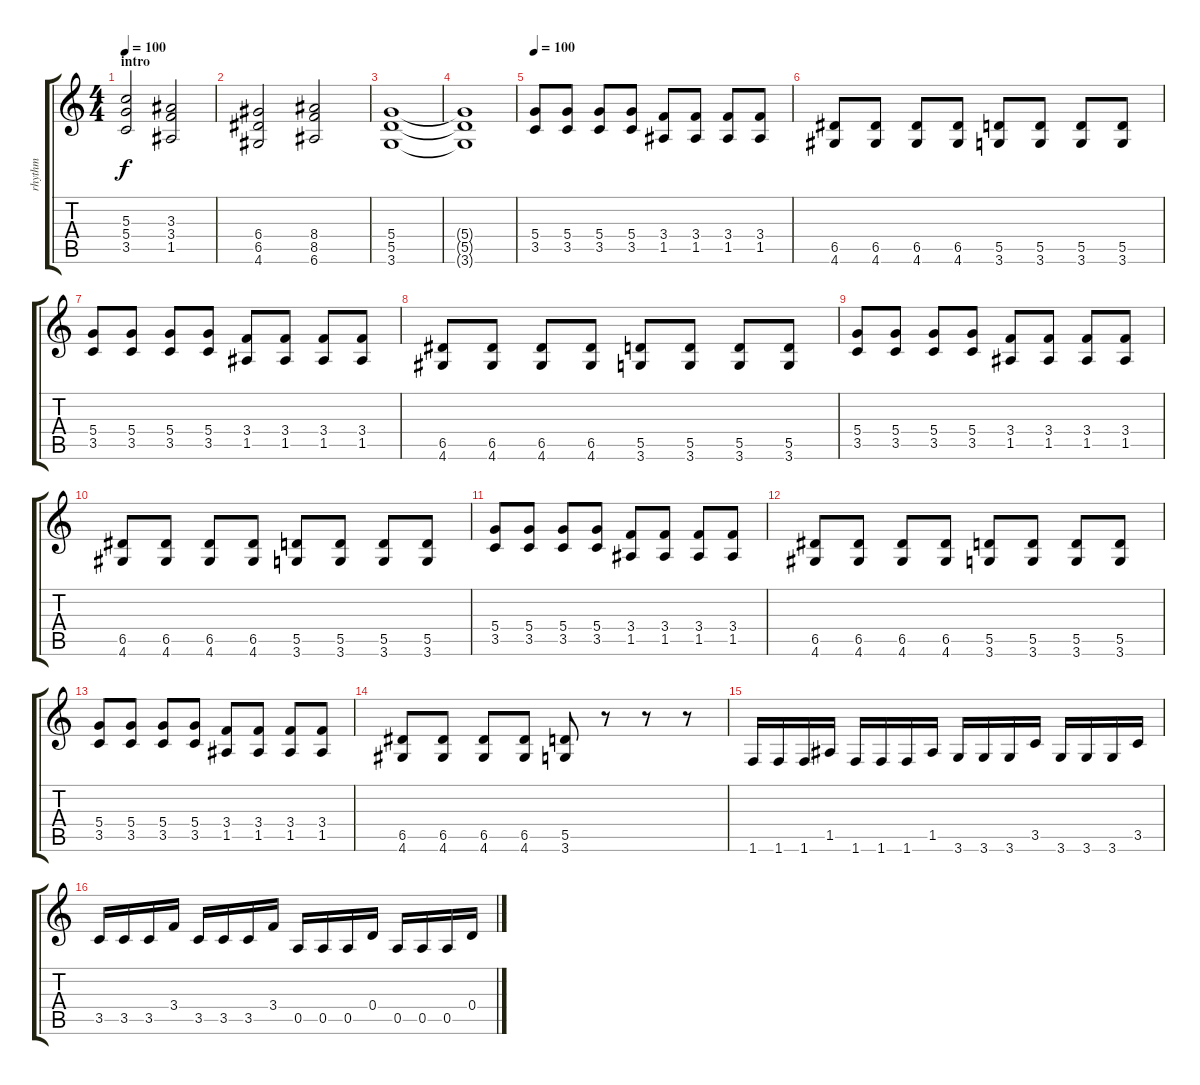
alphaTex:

\track ("rhythm" "rhythm") {instrument overdrivenguitar}
\staff {score tabs}
\tuning (E4 B3 G3 D3 A2 E2) {hide}
\ts (4 4)
\section ("" "intro")
\tempo 100
\tempo 120
\tempo 100
\clef g2
\ks c
(5.3 5.4 3.5).2{dy f instrument overdrivenguitar} (3.3 3.4 1.5).2 |
(6.4 6.5 4.6).2 (8.4 8.5 6.6).2 |
(5.4 5.5 3.6).1 |
(5.4{t} 5.5{t} 3.6{t}).1 |
\tempo 100
(5.4 3.5).8 (5.4 3.5).8 (5.4 3.5).8 (5.4 3.5).8 (3.4 1.5).8 (3.4 1.5).8 (3.4 1.5).8 (3.4 1.5).8 |
(6.5 4.6).8 (6.5 4.6).8 (6.5 4.6).8 (6.5 4.6).8 (5.5 3.6).8 (5.5 3.6).8 (5.5 3.6).8 (5.5 3.6).8 |
(5.4 3.5).8 (5.4 3.5).8 (5.4 3.5).8 (5.4 3.5).8 (3.4 1.5).8 (3.4 1.5).8 (3.4 1.5).8 (3.4 1.5).8 |
(6.5 4.6).8 (6.5 4.6).8 (6.5 4.6).8 (6.5 4.6).8 (5.5 3.6).8 (5.5 3.6).8 (5.5 3.6).8 (5.5 3.6).8 |
(5.4 3.5).8 (5.4 3.5).8 (5.4 3.5).8 (5.4 3.5).8 (3.4 1.5).8 (3.4 1.5).8 (3.4 1.5).8 (3.4 1.5).8 |
(6.5 4.6).8 (6.5 4.6).8 (6.5 4.6).8 (6.5 4.6).8 (5.5 3.6).8 (5.5 3.6).8 (5.5 3.6).8 (5.5 3.6).8 |
(5.4 3.5).8 (5.4 3.5).8 (5.4 3.5).8 (5.4 3.5).8 (3.4 1.5).8 (3.4 1.5).8 (3.4 1.5).8 (3.4 1.5).8 |
(6.5 4.6).8 (6.5 4.6).8 (6.5 4.6).8 (6.5 4.6).8 (5.5 3.6).8 (5.5 3.6).8 (5.5 3.6).8 (5.5 3.6).8 |
(5.4 3.5).8 (5.4 3.5).8 (5.4 3.5).8 (5.4 3.5).8 (3.4 1.5).8 (3.4 1.5).8 (3.4 1.5).8 (3.4 1.5).8 |
(6.5 4.6).8 (6.5 4.6).8 (6.5 4.6).8 (6.5 4.6).8 (5.5 3.6).8 r.8 r.8 r.8 |
1.6.16 1.6.16 1.6.16 1.5.16 1.6.16 1.6.16 1.6.16 1.5.16 3.6.16 3.6.16 3.6.16 3.5.16 3.6.16 3.6.16 3.6.16 3.5.16 |
3.5.16 3.5.16 3.5.16 3.4.16 3.5.16 3.5.16 3.5.16 3.4.16 0.5.16 0.5.16 0.5.16 0.4.16 0.5.16 0.5.16 0.5.16 0.4.16
